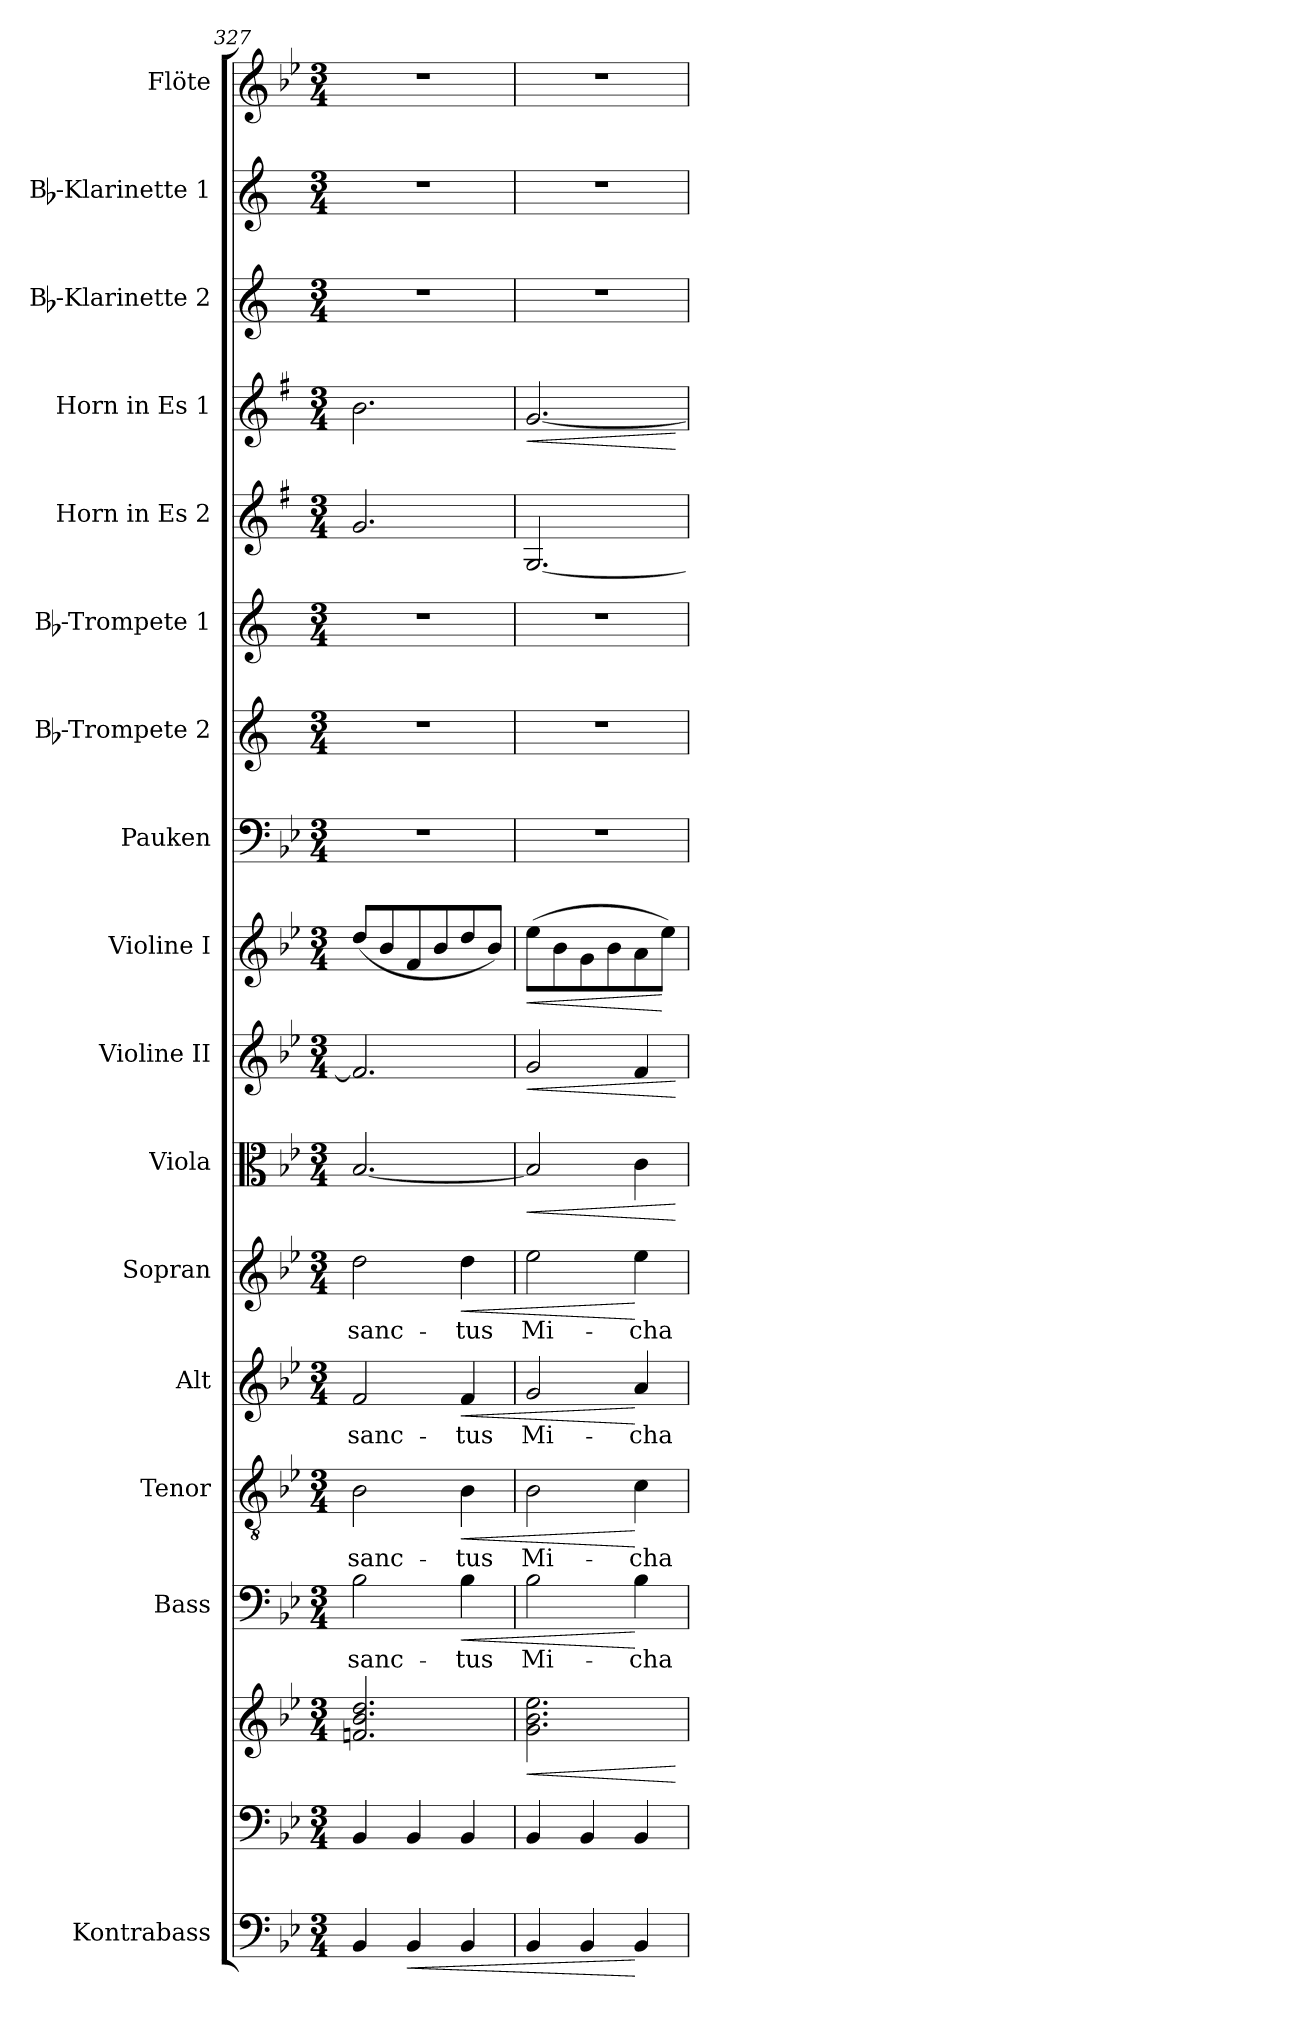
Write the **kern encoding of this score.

**kern	**dynam	**kern	**kern	**dynam	**kern	**text	**dynam	**kern	**text	**dynam	**kern	**text	**dynam	**kern	**text	**dynam	**kern	**dynam	**kern	**dynam	**kern	**dynam	**kern	**kern	**kern	**kern	**kern	**dynam	**kern	**kern	**kern
*part17	*part17	*part16	*part16	*part16	*part15	*part15	*part15	*part14	*part14	*part14	*part13	*part13	*part13	*part12	*part12	*part12	*part11	*part11	*part10	*part10	*part9	*part9	*part8	*part7	*part6	*part5	*part4	*part4	*part3	*part2	*part1
*staff18	*staff18	*staff17	*staff16	*staff16/17	*staff15	*staff15	*staff15	*staff14	*staff14	*staff14	*staff13	*staff13	*staff13	*staff12	*staff12	*staff12	*staff11	*staff11	*staff10	*staff10	*staff9	*staff9	*staff8	*staff7	*staff6	*staff5	*staff4	*staff4	*staff3	*staff2	*staff1
*I"Kontrabass	*	*	*	*	*I"Bass	*	*	*I"Tenor	*	*	*I"Alt	*	*	*I"Sopran	*	*	*I"Viola	*	*I"Violine II	*	*I"Violine I	*	*I"Pauken	*I"Bb-Trompete 2	*I"Bb-Trompete 1	*I"Horn in Es 2	*I"Horn in Es 1	*	*I"Bb-Klarinette 2	*I"Bb-Klarinette 1	*I"Flöte
*I'Kb.	*	*	*	*	*I'B.	*	*	*I'T.	*	*	*I'A.	*	*	*I'S.	*	*	*I'Vla.	*	*I'Vl. II	*	*I'Vl. I	*	*I'Pk.	*I'Bb Trp. 2	*I'Bb Trp. 1	*	*	*	*I'Bb Kl. 2	*I'Bb Kl. 1	*I'Fl.
!!LO:PB:g=z
*clefF4	*	*clefF4	*clefG2	*	*clefF4	*	*	*clefGv2	*	*	*clefG2	*	*	*clefG2	*	*	*clefC3	*	*clefG2	*	*clefG2	*	*clefF4	*clefG2	*clefG2	*clefG2	*clefG2	*	*clefG2	*clefG2	*clefG2
*ITrd7c12	*	*	*	*	*	*	*	*	*	*	*	*	*	*	*	*	*	*	*	*	*	*	*	*ITrd1c2	*ITrd1c2	*ITrd5c9	*ITrd5c9	*	*ITrd1c2	*ITrd1c2	*
*k[b-e-]	*	*k[b-e-]	*k[b-e-]	*	*k[b-e-]	*	*	*k[b-e-]	*	*	*k[b-e-]	*	*	*k[b-e-]	*	*	*k[b-e-]	*	*k[b-e-]	*	*k[b-e-]	*	*k[b-e-]	*k[b-e-]	*k[b-e-]	*k[b-e-]	*k[b-e-]	*	*k[b-e-]	*k[b-e-]	*k[b-e-]
*B-:	*	*B-:	*B-:	*	*B-:	*	*	*B-:	*	*	*B-:	*	*	*B-:	*	*	*B-:	*	*B-:	*	*B-:	*	*B-:	*B-:	*B-:	*B-:	*B-:	*	*B-:	*B-:	*B-:
*M3/4	*	*M3/4	*M3/4	*	*M3/4	*	*	*M3/4	*	*	*M3/4	*	*	*M3/4	*	*	*M3/4	*	*M3/4	*	*M3/4	*	*M3/4	*M3/4	*M3/4	*M3/4	*M3/4	*	*M3/4	*M3/4	*M3/4
=327	=327	=327	=327	=327	=327	=327	=327	=327	=327	=327	=327	=327	=327	=327	=327	=327	=327	=327	=327	=327	=327	=327	=327	=327	=327	=327	=327	=327	=327	=327	=327
!	!	!	!	!	!	!LO:LY:b	!	!	!LO:LY:b	!	!	!LO:LY:b	!	!	!LO:LY:b	!	!	!	!	!	!	!	!	!	!	!	!	!	!	!	!
4BBB-/	.	4BB-/	2.fn/ 2.b-/ 2.dd/	.	2B-\	sanc-	.	2B-\	sanc-	.	2f/	sanc-	.	2dd\	sanc-	.	[2.B-/	.	2.f/]	.	(<8dd/L	.	2.r	2.r	2.r	2.B-/	2.d\	.	2.r	2.r	2.r
.	.	.	.	.	.	.	.	.	.	.	.	.	.	.	.	.	.	.	.	.	8b-/	.	.	.	.	.	.	.	.	.	.
!	!LO:HP:b	!	!	!	!	!	!	!	!	!	!	!	!	!	!	!	!	!	!	!	!	!	!	!	!	!	!	!	!	!	!
4BBB-/	<	4BB-/	.	.	.	.	.	.	.	.	.	.	.	.	.	.	.	.	.	.	8f/	.	.	.	.	.	.	.	.	.	.
.	.	.	.	.	.	.	.	.	.	.	.	.	.	.	.	.	.	.	.	.	8b-/	.	.	.	.	.	.	.	.	.	.
!	!	!	!	!	!	!LO:LY:b	!LO:HP:b	!	!LO:LY:b	!LO:HP:b	!	!LO:LY:b	!LO:HP:b	!	!LO:LY:b	!LO:HP:b	!	!	!	!	!	!	!	!	!	!	!	!	!	!	!
4BBB-/	.	4BB-/	.	.	4B-\	-tus	<	4B-\	-tus	<	4f/	-tus	<	4dd\	-tus	<	.	.	.	.	8dd/	.	.	.	.	.	.	.	.	.	.
.	.	.	.	.	.	.	.	.	.	.	.	.	.	.	.	.	.	.	.	.	8b-/J)	.	.	.	.	.	.	.	.	.	.
=328	=328	=328	=328	=328	=328	=328	=328	=328	=328	=328	=328	=328	=328	=328	=328	=328	=328	=328	=328	=328	=328	=328	=328	=328	=328	=328	=328	=328	=328	=328	=328
!	!	!	!	!LO:HP:b	!	!LO:LY:b	!	!	!LO:LY:b	!	!	!LO:LY:b	!	!	!LO:LY:b	!	!	!LO:HP:b	!	!LO:HP:b	!	!LO:HP:b	!	!	!	!	!	!LO:HP:b	!	!	!
4BBB-/	.	4BB-/	2.g\ 2.b-\ 2.ee-\	<	2B-\	Mi-	.	2B-\	Mi-	.	2g/	Mi-	.	2ee-\	Mi-	.	2B-/]	<	2g/	<	(>8ee-\L	<	2.r	2.r	2.r	[2.BB-/	[2.B-/	<	2.r	2.r	2.r
.	.	.	.	.	.	.	.	.	.	.	.	.	.	.	.	.	.	.	.	.	8b-\	.	.	.	.	.	.	.	.	.	.
4BBB-/	.	4BB-/	.	.	.	.	.	.	.	.	.	.	.	.	.	.	.	.	.	.	8g\	.	.	.	.	.	.	.	.	.	.
.	.	.	.	.	.	.	.	.	.	.	.	.	.	.	.	.	.	.	.	.	8b-\	.	.	.	.	.	.	.	.	.	.
!	!	!	!	!	!	!LO:LY:b	!	!	!LO:LY:b	!	!	!LO:LY:b	!	!	!LO:LY:b	!	!	!	!	!	!	!	!	!	!	!	!	!	!	!	!
4BBB-/	[	4BB-/	.	.	4B-\	-cha-	[	4c\	-cha-	[	4a/	-cha-	[	4ee-\	-cha-	[	4c\	.	4f/	.	8a\	.	.	.	.	.	.	.	.	.	.
.	.	.	.	.	.	.	.	.	.	.	.	.	.	.	.	.	.	.	.	.	8ee-\J)	[	.	.	.	.	.	.	.	.	.
.	.	.	.	[	.	.	.	.	.	.	.	.	.	.	.	.	.	[	.	[	.	.	.	.	.	.	.	[	.	.	.
=	=	=	=	=	=	=	=	=	=	=	=	=	=	=	=	=	=	=	=	=	=	=	=	=	=	=	=	=	=	=	=
*-	*-	*-	*-	*-	*-	*-	*-	*-	*-	*-	*-	*-	*-	*-	*-	*-	*-	*-	*-	*-	*-	*-	*-	*-	*-	*-	*-	*-	*-	*-	*-
